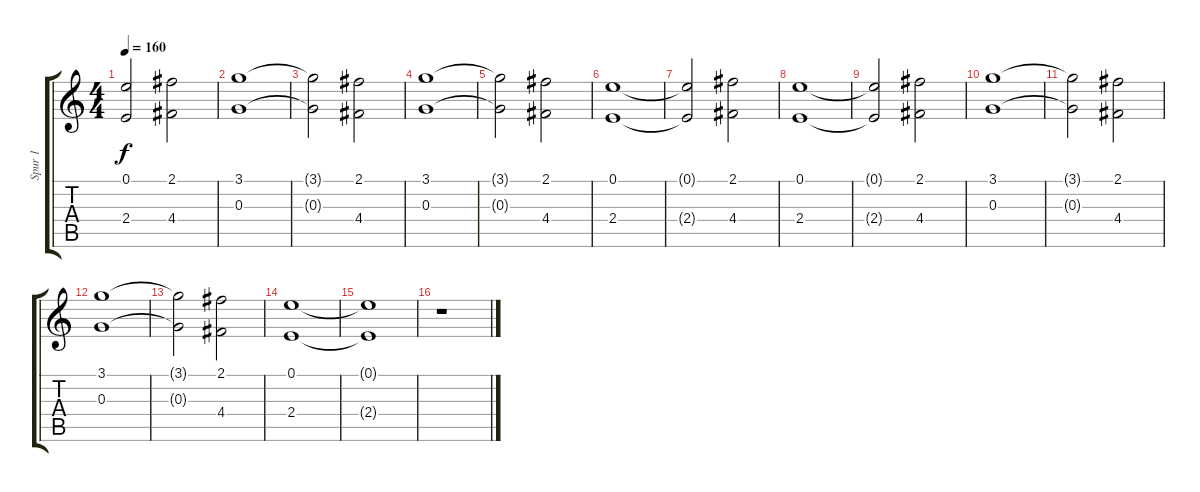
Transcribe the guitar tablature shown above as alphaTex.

\track ("Spur 1" "Spur 1") {instrument electricguitarclean}
\staff {score tabs}
\tuning (E4 B3 G3 D3 A2 E2) {hide}
\ts (4 4)
\tempo 160
\clef g2
\ks c
(0.1{t} 2.4{t}).2{dy f} (2.1 4.4).2 |
(3.1 0.3).1 |
(3.1{t} 0.3{t}).2 (2.1 4.4).2 |
(3.1 0.3).1 |
(3.1{t} 0.3{t}).2 (2.1 4.4).2 |
(0.1 2.4).1 |
(0.1{t} 2.4{t}).2 (2.1 4.4).2 |
(0.1 2.4).1 |
(0.1{t} 2.4{t}).2 (2.1 4.4).2 |
(3.1 0.3).1 |
(3.1{t} 0.3{t}).2 (2.1 4.4).2 |
(3.1 0.3).1 |
(3.1{t} 0.3{t}).2 (2.1 4.4).2 |
(0.1 2.4).1 |
(0.1{t} 2.4{t}).1 |
r.1
